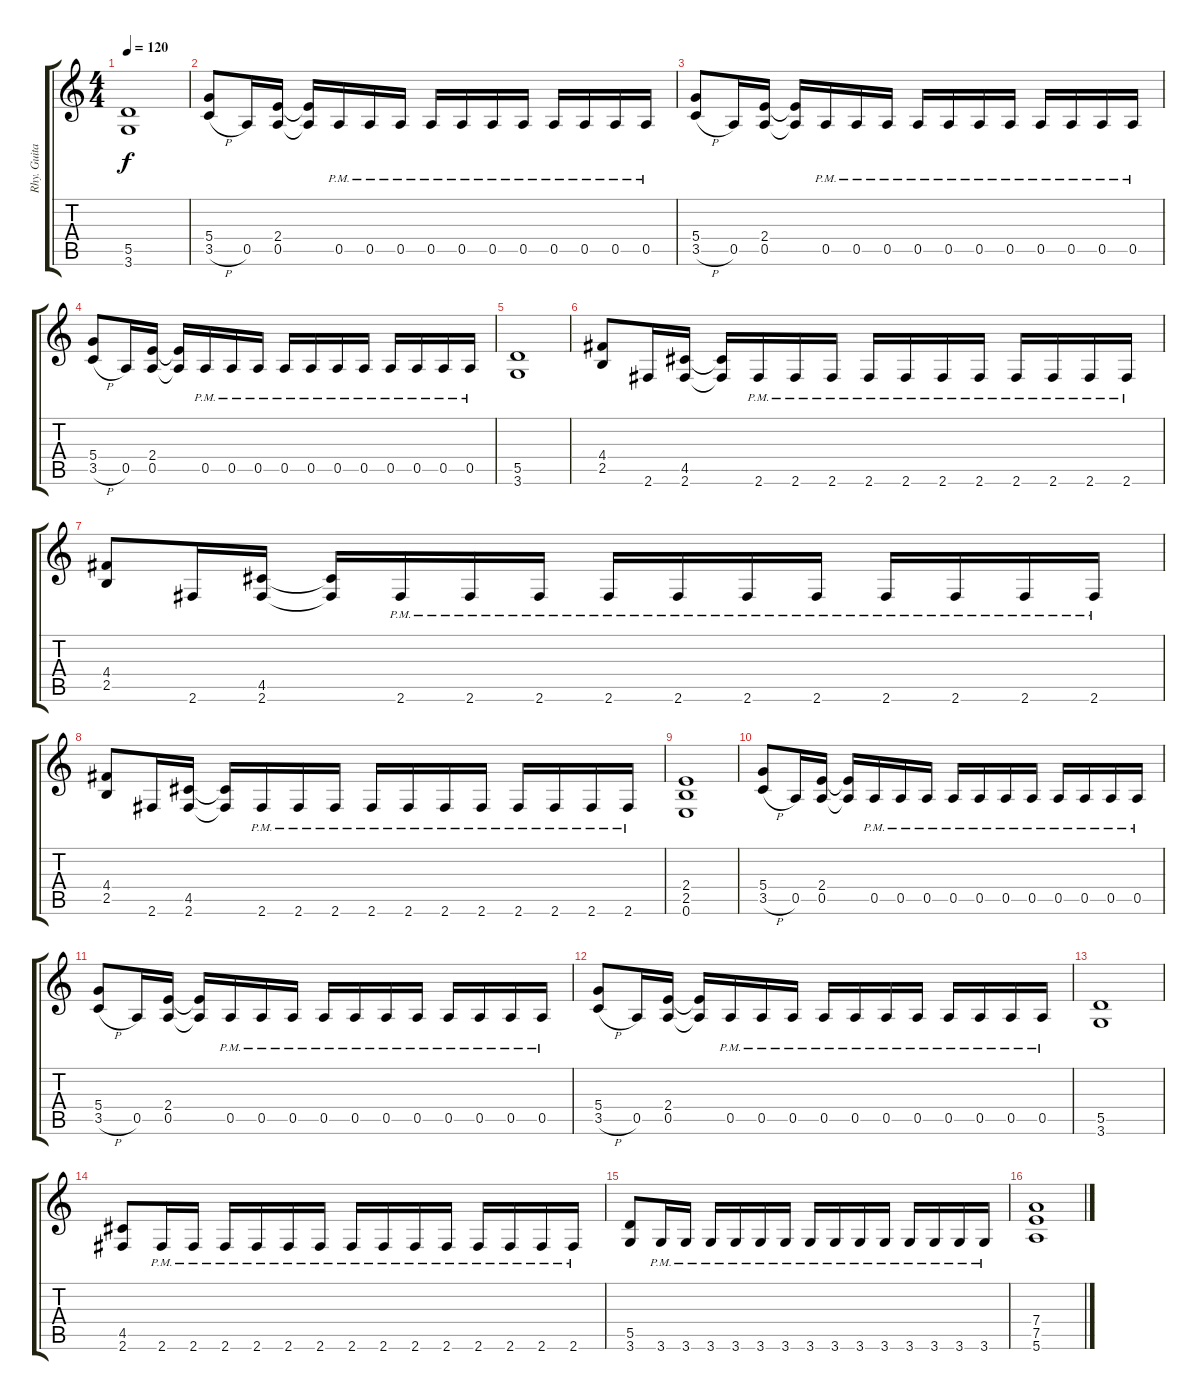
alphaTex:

\track ("Rhy. Guitar 2" "Rhy. Guita") {instrument distortionguitar}
\staff {score tabs}
\tuning (E4 B3 G3 D3 A2 E2) {hide}
\ts (4 4)
\tempo 120
\clef g2
\ks c
(5.5 3.6).1{dy f} |
(5.4 3.5{h}).8 0.5.16 (2.4 0.5).16 (2.4{t} 0.5{t}).16 0.5{pm}.16 0.5{pm}.16 0.5{pm}.16 0.5{pm}.16 0.5{pm}.16 0.5{pm}.16 0.5{pm}.16 0.5{pm}.16 0.5{pm}.16 0.5{pm}.16 0.5{pm}.16 |
(5.4 3.5{h}).8 0.5.16 (2.4 0.5).16 (2.4{t} 0.5{t}).16 0.5{pm}.16 0.5{pm}.16 0.5{pm}.16 0.5{pm}.16 0.5{pm}.16 0.5{pm}.16 0.5{pm}.16 0.5{pm}.16 0.5{pm}.16 0.5{pm}.16 0.5{pm}.16 |
(5.4 3.5{h}).8 0.5.16 (2.4 0.5).16 (2.4{t} 0.5{t}).16 0.5{pm}.16 0.5{pm}.16 0.5{pm}.16 0.5{pm}.16 0.5{pm}.16 0.5{pm}.16 0.5{pm}.16 0.5{pm}.16 0.5{pm}.16 0.5{pm}.16 0.5{pm}.16 |
(5.5 3.6).1 |
(4.4 2.5).8 2.6.16 (4.5 2.6).16 (4.5{t} 2.6{t}).16 2.6{pm}.16 2.6{pm}.16 2.6{pm}.16 2.6{pm}.16 2.6{pm}.16 2.6{pm}.16 2.6{pm}.16 2.6{pm}.16 2.6{pm}.16 2.6{pm}.16 2.6{pm}.16 |
(4.4 2.5).8 2.6.16 (4.5 2.6).16 (4.5{t} 2.6{t}).16 2.6{pm}.16 2.6{pm}.16 2.6{pm}.16 2.6{pm}.16 2.6{pm}.16 2.6{pm}.16 2.6{pm}.16 2.6{pm}.16 2.6{pm}.16 2.6{pm}.16 2.6{pm}.16 |
(4.4 2.5).8 2.6.16 (4.5 2.6).16 (4.5{t} 2.6{t}).16 2.6{pm}.16 2.6{pm}.16 2.6{pm}.16 2.6{pm}.16 2.6{pm}.16 2.6{pm}.16 2.6{pm}.16 2.6{pm}.16 2.6{pm}.16 2.6{pm}.16 2.6{pm}.16 |
(2.4 2.5 0.6).1 |
(5.4 3.5{h}).8 0.5.16 (2.4 0.5).16 (2.4{t} 0.5{t}).16 0.5{pm}.16 0.5{pm}.16 0.5{pm}.16 0.5{pm}.16 0.5{pm}.16 0.5{pm}.16 0.5{pm}.16 0.5{pm}.16 0.5{pm}.16 0.5{pm}.16 0.5{pm}.16 |
(5.4 3.5{h}).8 0.5.16 (2.4 0.5).16 (2.4{t} 0.5{t}).16 0.5{pm}.16 0.5{pm}.16 0.5{pm}.16 0.5{pm}.16 0.5{pm}.16 0.5{pm}.16 0.5{pm}.16 0.5{pm}.16 0.5{pm}.16 0.5{pm}.16 0.5{pm}.16 |
(5.4 3.5{h}).8 0.5.16 (2.4 0.5).16 (2.4{t} 0.5{t}).16 0.5{pm}.16 0.5{pm}.16 0.5{pm}.16 0.5{pm}.16 0.5{pm}.16 0.5{pm}.16 0.5{pm}.16 0.5{pm}.16 0.5{pm}.16 0.5{pm}.16 0.5{pm}.16 |
(5.5 3.6).1 |
(4.5 2.6).8 2.6{pm}.16 2.6{pm}.16 2.6{pm}.16 2.6{pm}.16 2.6{pm}.16 2.6{pm}.16 2.6{pm}.16 2.6{pm}.16 2.6{pm}.16 2.6{pm}.16 2.6{pm}.16 2.6{pm}.16 2.6{pm}.16 2.6{pm}.16 |
(5.5 3.6).8 3.6{pm}.16 3.6{pm}.16 3.6{pm}.16 3.6{pm}.16 3.6{pm}.16 3.6{pm}.16 3.6{pm}.16 3.6{pm}.16 3.6{pm}.16 3.6{pm}.16 3.6{pm}.16 3.6{pm}.16 3.6{pm}.16 3.6{pm}.16 |
(7.4 7.5 5.6).1
